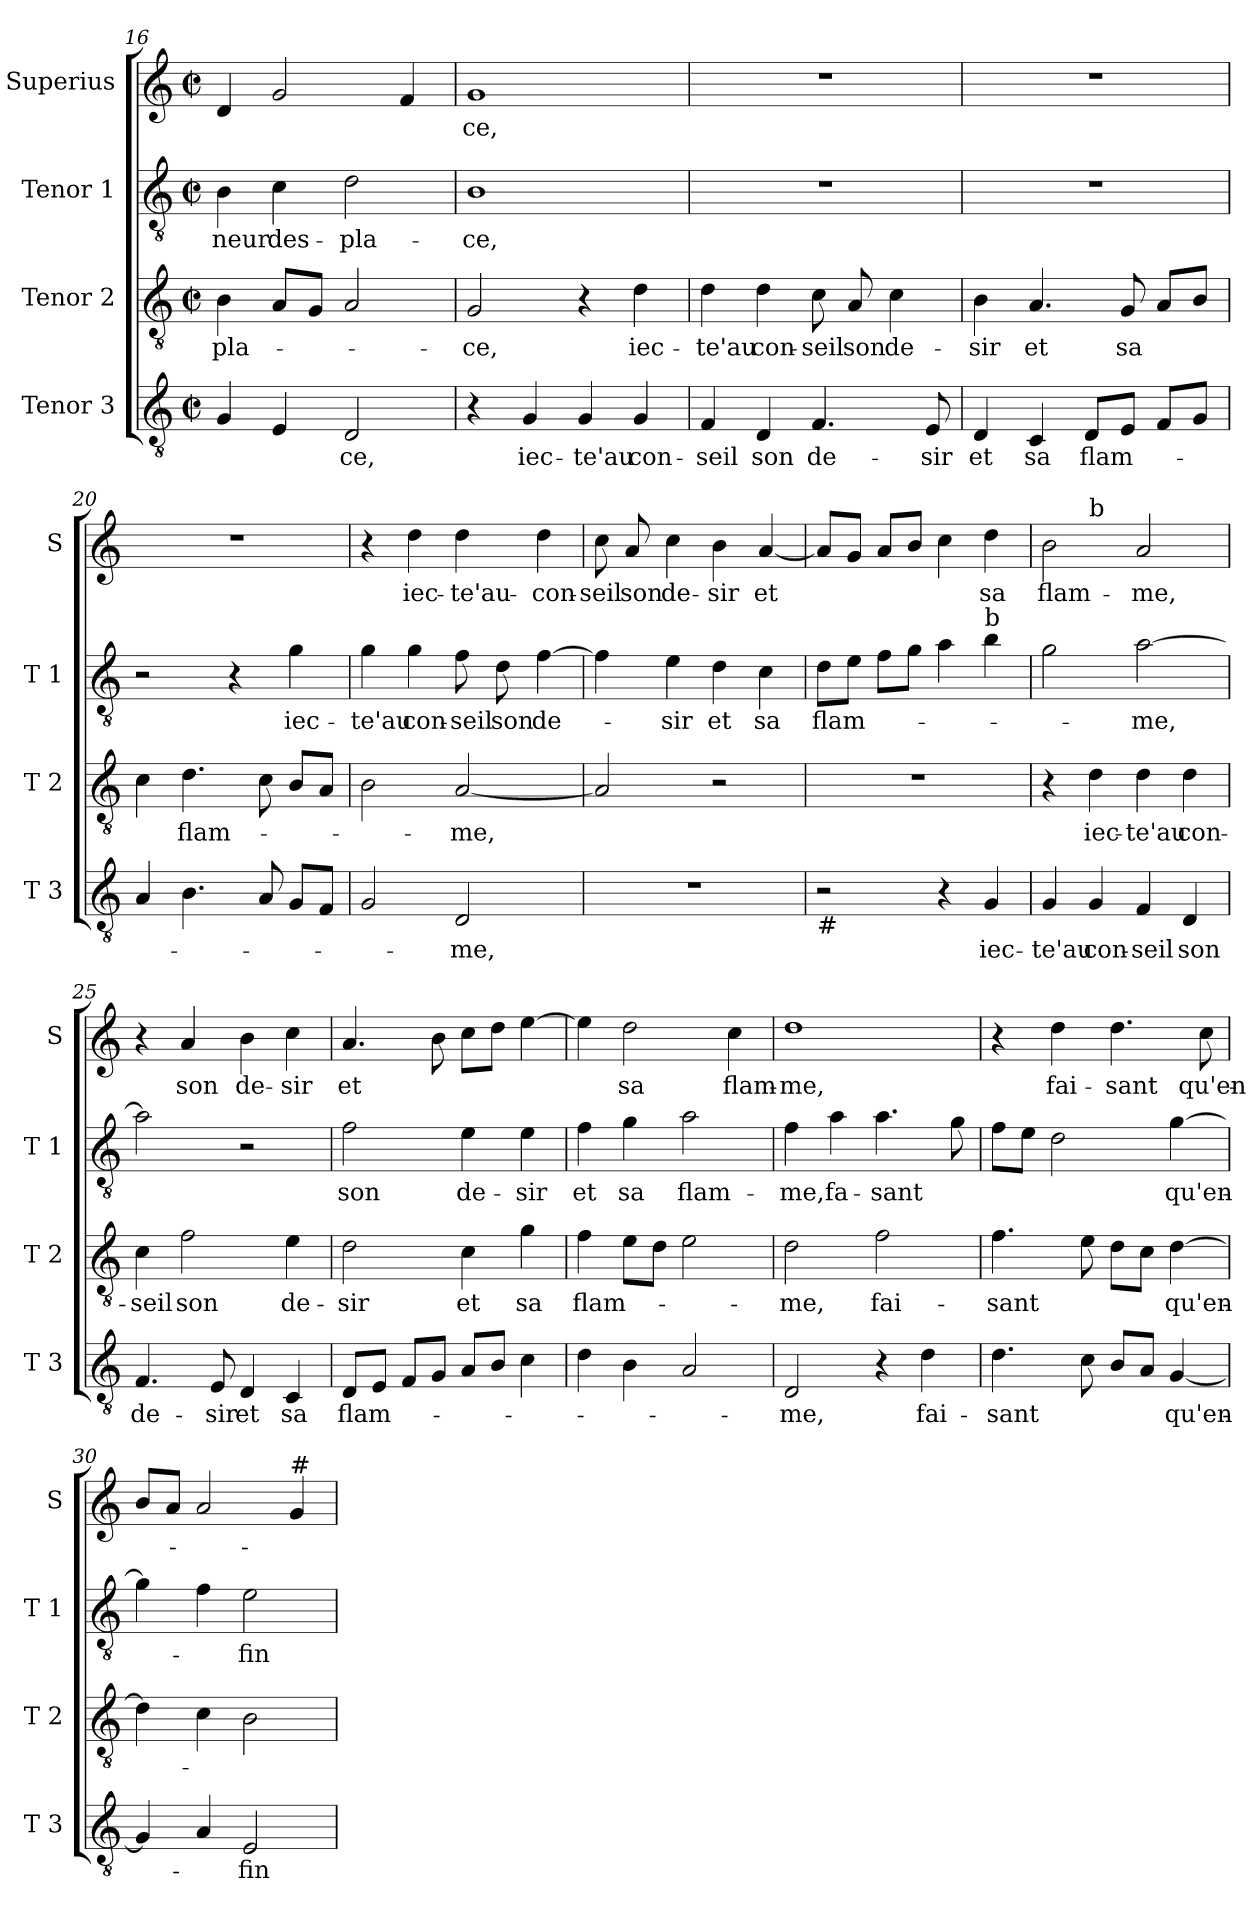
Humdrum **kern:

**kern	**text	**kern	**text	**kern	**text	**kern	**text
*part4	*part4	*part3	*part3	*part2	*part2	*part1	*part1
*staff4	*staff4	*staff3	*staff3	*staff2	*staff2	*staff1	*staff1
*I"Tenor 3	*	*I"Tenor 2	*	*I"Tenor 1	*	*I"Superius	*
*I'T 3	*	*I'T 2	*	*I'T 1	*	*I'S	*
!!LO:PB:g=z
*clefGv2	*	*clefGv2	*	*clefGv2	*	*clefG2	*
*k[]	*	*k[]	*	*k[]	*	*k[]	*
*C:	*	*C:	*	*C:	*	*C:	*
*M2/2	*	*M2/2	*	*M2/2	*	*M2/2	*
*met(c|)	*	*met(c|)	*	*met(c|)	*	*met(c|)	*
=16	=16	=16	=16	=16	=16	=16	=16
!	!	!	!LO:LY:b	!	!LO:LY:b	!	!
4G/	.	4B\	-pla-	4B\	-neur	4d/	.
!	!	!	!	!	!LO:LY:b	!	!
4E/	.	8A/L	.	4c\	des-	2g/	.
.	.	8G/J	.	.	.	.	.
!	!LO:LY:b	!	!	!	!LO:LY:b	!	!
2D/	-ce,	2A/	.	2d\	-pla-	.	.
.	.	.	.	.	.	4f/	.
=17	=17	=17	=17	=17	=17	=17	=17
!	!	!	!LO:LY:b	!	!LO:LY:b	!	!LO:LY:b
4r	.	2G/	-ce,	1B	-ce,	1g	-ce,
!	!LO:LY:b	!	!	!	!	!	!
4G/	iec-	.	.	.	.	.	.
!	!LO:LY:b	!	!	!	!	!	!
4G/	-te'au	4r	.	.	.	.	.
!	!LO:LY:b	!	!LO:LY:b	!	!	!	!
4G/	con-	4d\	iec-	.	.	.	.
=18	=18	=18	=18	=18	=18	=18	=18
!	!LO:LY:b	!	!LO:LY:b	!	!	!	!
4F/	-seil	4d\	-te'au	1r	.	1r	.
!	!LO:LY:b	!	!LO:LY:b	!	!	!	!
4D/	son	4d\	con-	.	.	.	.
!	!LO:LY:b	!	!LO:LY:b	!	!	!	!
4.F/	de-	8c\	-seil	.	.	.	.
!	!	!	!LO:LY:b	!	!	!	!
.	.	8A/	son	.	.	.	.
!	!	!	!LO:LY:b	!	!	!	!
.	.	4c\	de-	.	.	.	.
!	!LO:LY:b	!	!	!	!	!	!
8E/	-sir	.	.	.	.	.	.
=19	=19	=19	=19	=19	=19	=19	=19
!	!LO:LY:b	!	!LO:LY:b	!	!	!	!
4D/	et	4B\	-sir	1r	.	1r	.
!	!LO:LY:b	!	!LO:LY:b	!	!	!	!
4C/	sa	4.A/	et	.	.	.	.
!	!LO:LY:b	!	!	!	!	!	!
8D/L	flam-	.	.	.	.	.	.
!	!	!	!LO:LY:b	!	!	!	!
8E/J	.	8G/	sa	.	.	.	.
8F/L	.	8A/L	.	.	.	.	.
8G/J	.	8B/J	.	.	.	.	.
=20	=20	=20	=20	=20	=20	=20	=20
4A/	.	4c\	.	2r	.	1r	.
!	!	!	!LO:LY:b	!	!	!	!
4.B\	.	4.d\	flam-	.	.	.	.
.	.	.	.	4r	.	.	.
8A/	.	8c\	.	.	.	.	.
!	!	!	!	!	!LO:LY:b	!	!
8G/L	.	8B/L	.	4g\	iec-	.	.
8F/J	.	8A/J	.	.	.	.	.
!!LO:LB:g=z
=21	=21	=21	=21	=21	=21	=21	=21
!	!	!	!	!	!LO:LY:b	!	!
2G/	.	2B\	.	4g\	-te'au	4r	.
!	!	!	!	!	!LO:LY:b	!	!LO:LY:b
.	.	.	.	4g\	con-	4dd\	iec-
!	!LO:LY:b	!	!LO:LY:b	!	!LO:LY:b	!	!LO:LY:b
2D/	-me,	[2A/	-me,	8f\	-seil	4dd\	-te'au-
!	!	!	!	!	!LO:LY:b	!	!
.	.	.	.	8d\	son	.	.
!	!	!	!	!	!LO:LY:b	!	!LO:LY:b
.	.	.	.	[4f\	de-	4dd\	-con-
=22	=22	=22	=22	=22	=22	=22	=22
!	!	!	!	!	!	!	!LO:LY:b
1r	.	2A/]	.	4f\]	.	8cc\	-seil
!	!	!	!	!	!	!	!LO:LY:b
.	.	.	.	.	.	8a/	son
!	!	!	!	!	!LO:LY:b	!	!LO:LY:b
.	.	.	.	4e\	-sir	4cc\	de-
!	!	!	!	!	!LO:LY:b	!	!LO:LY:b
.	.	2r	.	4d\	et	4b\	-sir
!	!	!	!	!	!LO:LY:b	!	!LO:LY:b
.	.	.	.	4c\	sa	[4a/	et
=23	=23	=23	=23	=23	=23	=23	=23
!LO:TX:b:t=#	!	!	!	!	!	!	!
!	!	!	!	!	!LO:LY:b	!	!
2r	.	1r	.	8d\L	flam-	8a/L]	.
.	.	.	.	8e\J	.	8g/J	.
.	.	.	.	8f\L	.	8a/L	.
.	.	.	.	8g\J	.	8b/J	.
4r	.	.	.	4a\	.	4cc\	.
!	!	!	!	!LO:TX:a:t=b	!	!	!
!	!LO:LY:b	!	!	!	!	!	!LO:LY:b
4G/	iec-	.	.	4b\	.	4dd\	sa
=24	=24	=24	=24	=24	=24	=24	=24
!	!LO:LY:b	!	!	!	!	!	!LO:LY:b
*	*	*	*	*	*	*^	*
4G/	-te'au	4r	.	2g\	.	2b\	4ryy	flam-
!	!	!	!	!	!	!	!LO:TX:a:t=b	!
!	!LO:LY:b	!	!LO:LY:b	!	!	!	!	!
4G/	con-	4d\	iec-	.	.	.	2.ryy	.
!	!LO:LY:b	!	!LO:LY:b	!	!LO:LY:b	!	!	!LO:LY:b
4F/	-seil	4d\	-te'au	[2a\	-me,	2a/	.	-me,
!	!LO:LY:b	!	!LO:LY:b	!	!	!	!	!
4D/	son	4d\	con-	.	.	.	.	.
=25	=25	=25	=25	=25	=25	=25	=25	=25
!	!LO:LY:b	!	!LO:LY:b	!	!	!	!	!
*	*	*	*	*	*	*v	*v	*
4.F/	de-	4c\	-seil	2a\]	.	4r	.
!	!	!	!LO:LY:b	!	!	!	!LO:LY:b
.	.	2f\	son	.	.	4a/	son
!	!LO:LY:b	!	!	!	!	!	!
8E/	-sir	.	.	.	.	.	.
!	!LO:LY:b	!	!	!	!	!	!LO:LY:b
4D/	et	.	.	2r	.	4b\	de-
!	!LO:LY:b	!	!LO:LY:b	!	!	!	!LO:LY:b
4C/	sa	4e\	de-	.	.	4cc\	-sir
!!LO:LB:g=z
=26	=26	=26	=26	=26	=26	=26	=26
!	!LO:LY:b	!	!LO:LY:b	!	!LO:LY:b	!	!LO:LY:b
8D/L	flam-	2d\	-sir	2f\	son	4.a/	et
8E/J	.	.	.	.	.	.	.
8F/L	.	.	.	.	.	.	.
8G/J	.	.	.	.	.	8b\	.
!	!	!	!LO:LY:b	!	!LO:LY:b	!	!
8A/L	.	4c\	et	4e\	de-	8cc\L	.
8B/J	.	.	.	.	.	8dd\J	.
!	!	!	!LO:LY:b	!	!LO:LY:b	!	!
4c\	.	4g\	sa	4e\	-sir	[4ee\	.
=27	=27	=27	=27	=27	=27	=27	=27
!	!	!	!LO:LY:b	!	!LO:LY:b	!	!
4d\	.	4f\	flam-	4f\	et	4ee\]	.
!	!	!	!	!	!LO:LY:b	!	!LO:LY:b
4B\	.	8e\L	.	4g\	sa	2dd\	sa
.	.	8d\J	.	.	.	.	.
!	!	!	!	!	!LO:LY:b	!	!
2A/	.	2e\	.	2a\	flam-	.	.
!	!	!	!	!	!	!	!LO:LY:b
.	.	.	.	.	.	4cc\	flam-
=28	=28	=28	=28	=28	=28	=28	=28
!	!LO:LY:b	!	!LO:LY:b	!	!LO:LY:b	!	!LO:LY:b
2D/	-me,	2d\	-me,	4f\	-me,	1dd	-me,
!	!	!	!	!	!LO:LY:b	!	!
.	.	.	.	4a\	fa-	.	.
!	!	!	!LO:LY:b	!	!LO:LY:b	!	!
4r	.	2f\	fai-	4.a\	-sant	.	.
!	!LO:LY:b	!	!	!	!	!	!
4d\	fai-	.	.	.	.	.	.
.	.	.	.	8g\	.	.	.
=29	=29	=29	=29	=29	=29	=29	=29
!	!LO:LY:b	!	!LO:LY:b	!	!	!	!
4.d\	-sant	4.f\	-sant	8f\L	.	4r	.
.	.	.	.	8e\J	.	.	.
!	!	!	!	!	!	!	!LO:LY:b
.	.	.	.	2d\	.	4dd\	fai-
8c\	.	8e\	.	.	.	.	.
!	!	!	!	!	!	!	!LO:LY:b
8B/L	.	8d\L	.	.	.	4.dd\	-sant
8A/J	.	8c\J	.	.	.	.	.
!	!LO:LY:b	!	!LO:LY:b	!	!LO:LY:b	!	!
[4G/	qu'en-	[4d\	qu'en-	[4g\	qu'en-	.	.
!	!	!	!	!	!	!	!LO:LY:b
.	.	.	.	.	.	8cc\	qu'en-
=30	=30	=30	=30	=30	=30	=30	=30
4G/]	.	4d\]	.	4g\]	.	8b/L	.
.	.	.	.	.	.	8a/J	.
4A/	.	4c\	.	4f\	.	2a/	.
!	!LO:LY:b	!	!	!	!LO:LY:b	!	!
2E/	-fin	2B\	.	2e\	-fin	.	.
!	!	!	!	!	!	!LO:TX:a:t=#	!
.	.	.	.	.	.	4g/	.
=	=	=	=	=	=	=	=
*-	*-	*-	*-	*-	*-	*-	*-
